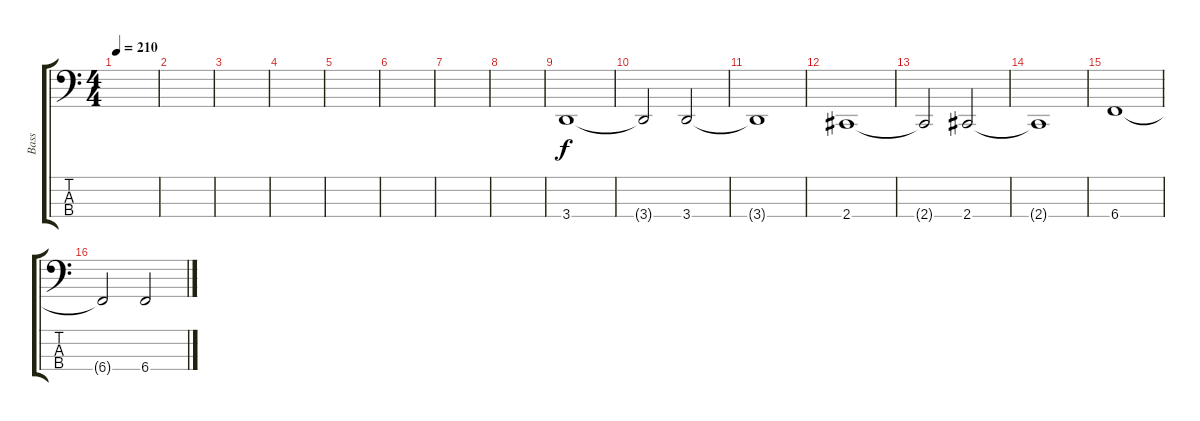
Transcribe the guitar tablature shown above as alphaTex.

\track ("Bass" "Bass") {instrument electricbassfinger}
\staff {score tabs}
\tuning (D2 A1 E1 B0) {hide}
\ts (4 4)
\tempo 210
\clef f4
\ks c
|
|
|
|
|
|
|
|
3.4.1 |
3.4{t}.2 3.4.2 |
3.4{t}.1 |
2.4.1 |
2.4{t}.2 2.4.2 |
2.4{t}.1 |
6.4.1 |
6.4{t}.2 6.4.2
